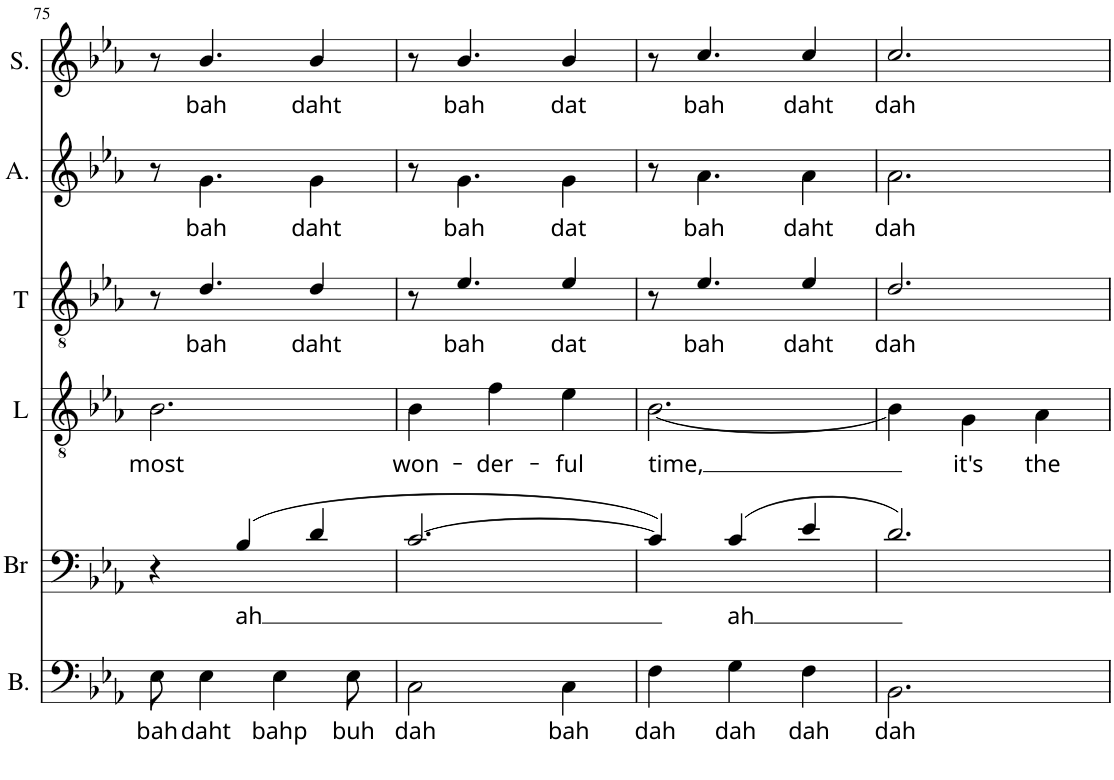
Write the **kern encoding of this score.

**kern	**text	**kern	**text	**kern	**text	**kern	**text	**kern	**text	**kern	**text
*part6	*part6	*part5	*part5	*part4	*part4	*part3	*part3	*part2	*part2	*part1	*part1
*staff6	*staff6	*staff5	*staff5	*staff4	*staff4	*staff3	*staff3	*staff2	*staff2	*staff1	*staff1
*I"Bass	*	*I"Baritone	*	*I"Lead	*	*I"Tenor	*	*I"Alto	*	*I"Soprano	*
*I'B.	*	*I'Br	*	*I'L	*	*I'T	*	*I'A.	*	*I'S.	*
!!LO:PB:g=z
*clefF4	*	*clefF4	*	*clefGv2	*	*clefGv2	*	*clefG2	*	*clefG2	*
*k[b-e-a-]	*	*k[b-e-a-]	*	*k[b-e-a-]	*	*k[b-e-a-]	*	*k[b-e-a-]	*	*k[b-e-a-]	*
*M3/4	*	*M3/4	*	*M3/4	*	*M3/4	*	*M3/4	*	*M3/4	*
=75	=75	=75	=75	=75	=75	=75	=75	=75	=75	=75	=75
!	!LO:LY:b	!	!	!	!LO:LY:b	!	!	!	!	!	!
8E-\	bah	4r	.	2.B-\	most	8r	.	8r	.	8r	.
!	!LO:LY:b	!	!	!	!	!	!LO:LY:b	!	!LO:LY:b	!	!LO:LY:b
4E-\	daht	.	.	.	.	4.d/	bah	4.g\	bah	4.b-/	bah
!	!	!	!LO:LY:b	!	!	!	!	!	!	!	!
.	.	(>4B-/	ah	.	.	.	.	.	.	.	.
!	!LO:LY:b	!	!	!	!	!	!	!	!	!	!
4E-\	bahp	.	.	.	.	.	.	.	.	.	.
!	!	!	!	!	!	!	!LO:LY:b	!	!LO:LY:b	!	!LO:LY:b
.	.	4d/	.	.	.	4d/	daht	4g\	daht	4b-/	daht
!	!LO:LY:b	!	!	!	!	!	!	!	!	!	!
8E-\	buh	.	.	.	.	.	.	.	.	.	.
=76	=76	=76	=76	=76	=76	=76	=76	=76	=76	=76	=76
!	!LO:LY:b	!	!	!	!LO:LY:b	!	!	!	!	!	!
2C\	dah	[>2.c/	.	4B-\	won-	8r	.	8r	.	8r	.
!	!	!	!	!	!	!	!LO:LY:b	!	!LO:LY:b	!	!LO:LY:b
.	.	.	.	.	.	4.e-/	bah	4.g\	bah	4.b-/	bah
!	!	!	!	!	!LO:LY:b	!	!	!	!	!	!
.	.	.	.	4f\	-der-	.	.	.	.	.	.
!	!LO:LY:b	!	!	!	!LO:LY:b	!	!LO:LY:b	!	!LO:LY:b	!	!LO:LY:b
4C\	bah	.	.	4e-\	-ful	4e-/	dat	4g\	dat	4b-/	dat
=77	=77	=77	=77	=77	=77	=77	=77	=77	=77	=77	=77
!	!LO:LY:b	!	!	!	!LO:LY:b	!	!	!	!	!	!
4F\	dah	4c/])	.	[<2.B-\	time,	8r	.	8r	.	8r	.
!	!	!	!	!	!	!	!LO:LY:b	!	!LO:LY:b	!	!LO:LY:b
.	.	.	.	.	.	4.e-/	bah	4.a-\	bah	4.cc/	bah
!	!LO:LY:b	!	!LO:LY:b	!	!	!	!	!	!	!	!
4G\	dah	(>4c/	ah	.	.	.	.	.	.	.	.
!	!LO:LY:b	!	!	!	!	!	!LO:LY:b	!	!LO:LY:b	!	!LO:LY:b
4F\	dah	4e-/	.	.	.	4e-/	daht	4a-\	daht	4cc/	daht
=78	=78	=78	=78	=78	=78	=78	=78	=78	=78	=78	=78
!	!LO:LY:b	!	!	!	!	!	!LO:LY:b	!	!LO:LY:b	!	!LO:LY:b
2.BB-\	dah	2.d/)	.	4B-\]	.	2.d/	dah	2.a-\	dah	2.cc/	dah
!	!	!	!	!	!LO:LY:b	!	!	!	!	!	!
.	.	.	.	4G\	it's	.	.	.	.	.	.
!	!	!	!	!	!LO:LY:b	!	!	!	!	!	!
.	.	.	.	4A-\	the	.	.	.	.	.	.
=	=	=	=	=	=	=	=	=	=	=	=
*-	*-	*-	*-	*-	*-	*-	*-	*-	*-	*-	*-
